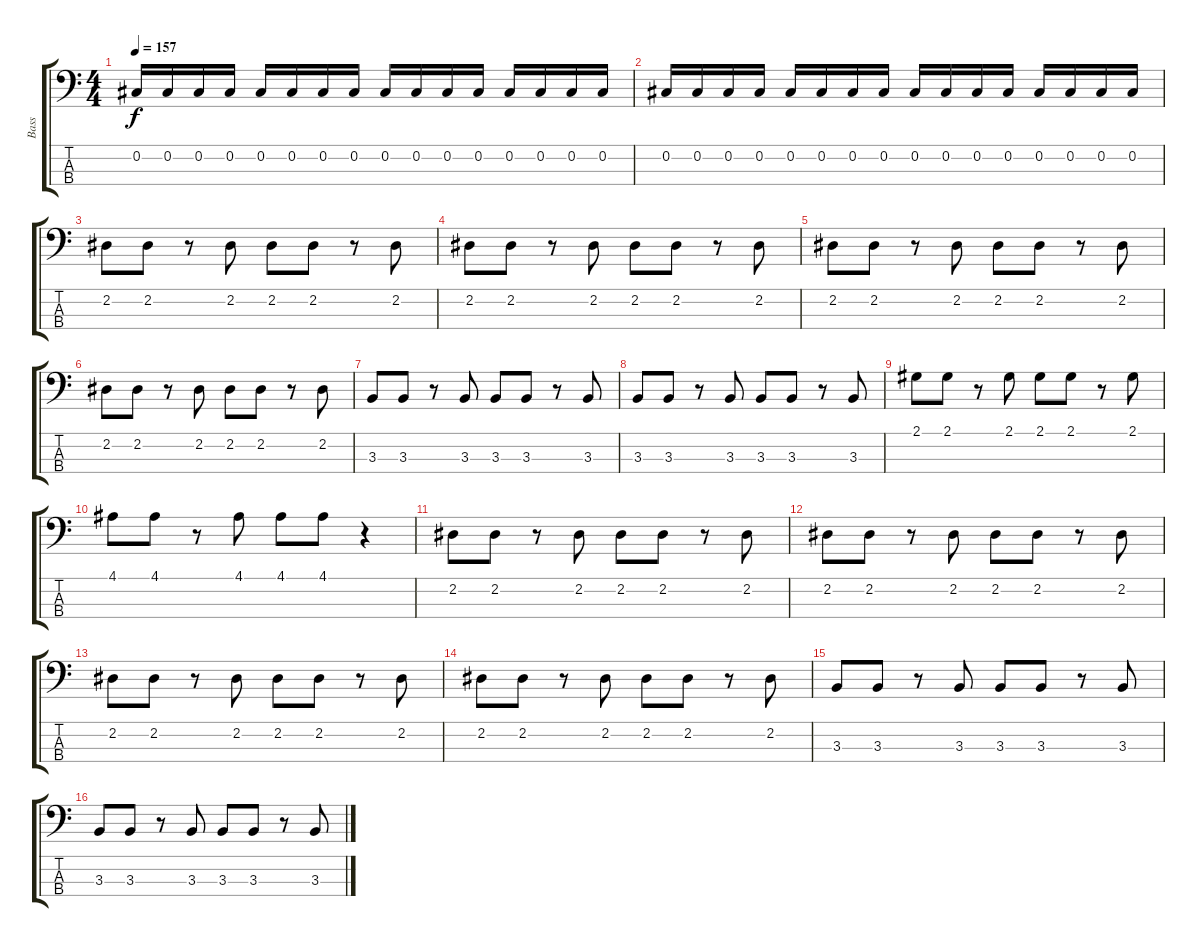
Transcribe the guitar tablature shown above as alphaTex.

\track ("Bass" "Bass") {instrument electricbassfinger}
\staff {score tabs}
\tuning (Gb2 Db2 Ab1 Eb1) {hide}
\ts (4 4)
\tempo 157
\clef f4
\ks c
0.2.16{dy f} 0.2.16 0.2.16 0.2.16 0.2.16 0.2.16 0.2.16 0.2.16 0.2.16 0.2.16 0.2.16 0.2.16 0.2.16 0.2.16 0.2.16 0.2.16 |
0.2.16 0.2.16 0.2.16 0.2.16 0.2.16 0.2.16 0.2.16 0.2.16 0.2.16 0.2.16 0.2.16 0.2.16 0.2.16 0.2.16 0.2.16 0.2.16 |
2.2.8 2.2.8 r.8 2.2.8 2.2.8 2.2.8 r.8 2.2.8 |
2.2.8 2.2.8 r.8 2.2.8 2.2.8 2.2.8 r.8 2.2.8 |
2.2.8 2.2.8 r.8 2.2.8 2.2.8 2.2.8 r.8 2.2.8 |
2.2.8 2.2.8 r.8 2.2.8 2.2.8 2.2.8 r.8 2.2.8 |
3.3.8 3.3.8 r.8 3.3.8 3.3.8 3.3.8 r.8 3.3.8 |
3.3.8 3.3.8 r.8 3.3.8 3.3.8 3.3.8 r.8 3.3.8 |
2.1.8 2.1.8 r.8 2.1.8 2.1.8 2.1.8 r.8 2.1.8 |
4.1.8 4.1.8 r.8 4.1.8 4.1.8 4.1.8 r.4 |
2.2.8 2.2.8 r.8 2.2.8 2.2.8 2.2.8 r.8 2.2.8 |
2.2.8 2.2.8 r.8 2.2.8 2.2.8 2.2.8 r.8 2.2.8 |
2.2.8 2.2.8 r.8 2.2.8 2.2.8 2.2.8 r.8 2.2.8 |
2.2.8 2.2.8 r.8 2.2.8 2.2.8 2.2.8 r.8 2.2.8 |
3.3.8 3.3.8 r.8 3.3.8 3.3.8 3.3.8 r.8 3.3.8 |
3.3.8 3.3.8 r.8 3.3.8 3.3.8 3.3.8 r.8 3.3.8
